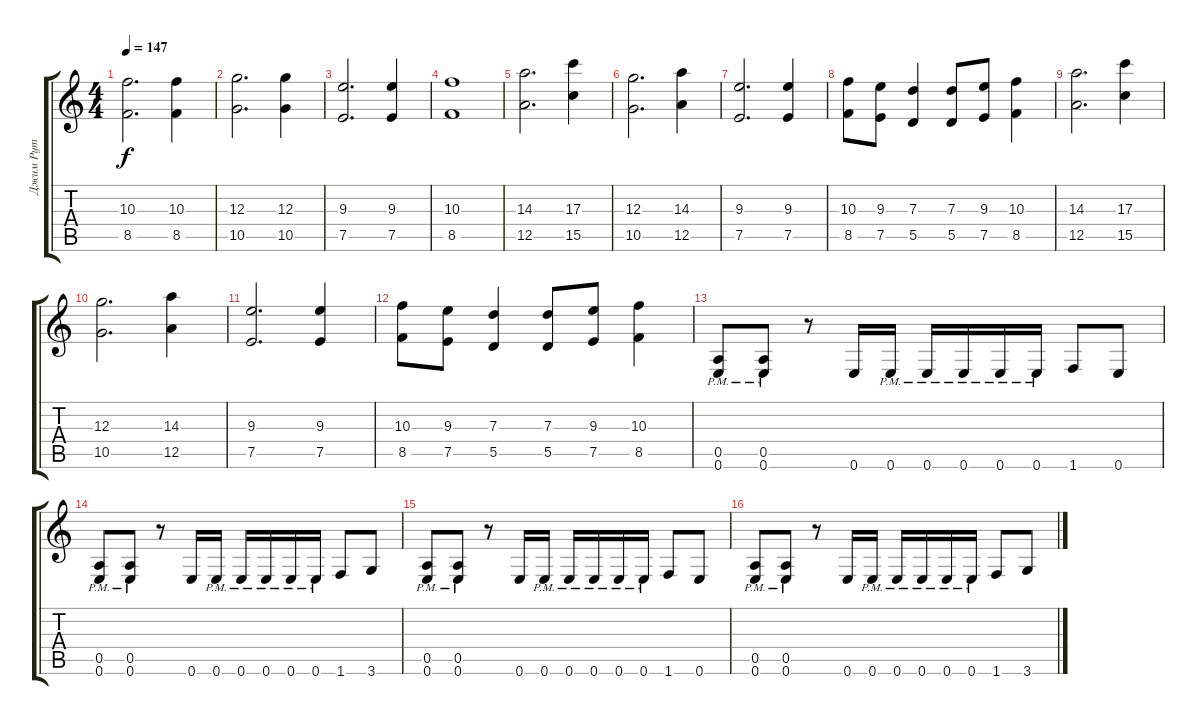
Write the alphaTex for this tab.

\track ("Джим Рут" "Джим Рут") {instrument distortionguitar}
\staff {score tabs}
\tuning (E4 B3 G3 D3 A2 E2) {hide}
\ts (4 4)
\tempo 147
\clef g2
\ks c
(10.3 8.5).2{d dy f} (10.3 8.5).4 |
(12.3 10.5).2{d} (12.3 10.5).4 |
(9.3 7.5).2{d} (9.3 7.5).4 |
(10.3 8.5).1 |
(14.3 12.5).2{d} (17.3 15.5).4 |
(12.3 10.5).2{d} (14.3 12.5).4 |
(9.3 7.5).2{d} (9.3 7.5).4 |
(10.3 8.5).8 (9.3 7.5).8 (7.3 5.5).4 (7.3 5.5).8 (9.3 7.5).8 (10.3 8.5).4 |
(14.3 12.5).2{d} (17.3 15.5).4 |
(12.3 10.5).2{d} (14.3 12.5).4 |
(9.3 7.5).2{d} (9.3 7.5).4 |
(10.3 8.5).8 (9.3 7.5).8 (7.3 5.5).4 (7.3 5.5).8 (9.3 7.5).8 (10.3 8.5).4 |
(0.5 0.6{pm}).8 (0.5 0.6{pm}).8 r.8 0.6.16 0.6{pm}.16 0.6{pm}.16 0.6{pm}.16 0.6{pm}.16 0.6{pm}.16 1.6.8 0.6.8 |
(0.5 0.6{pm}).8 (0.5 0.6{pm}).8 r.8 0.6.16 0.6{pm}.16 0.6{pm}.16 0.6{pm}.16 0.6{pm}.16 0.6{pm}.16 1.6.8 3.6.8 |
(0.5 0.6{pm}).8 (0.5 0.6{pm}).8 r.8 0.6.16 0.6{pm}.16 0.6{pm}.16 0.6{pm}.16 0.6{pm}.16 0.6{pm}.16 1.6.8 0.6.8 |
(0.5 0.6{pm}).8 (0.5 0.6{pm}).8 r.8 0.6.16 0.6{pm}.16 0.6{pm}.16 0.6{pm}.16 0.6{pm}.16 0.6{pm}.16 1.6.8 3.6.8
